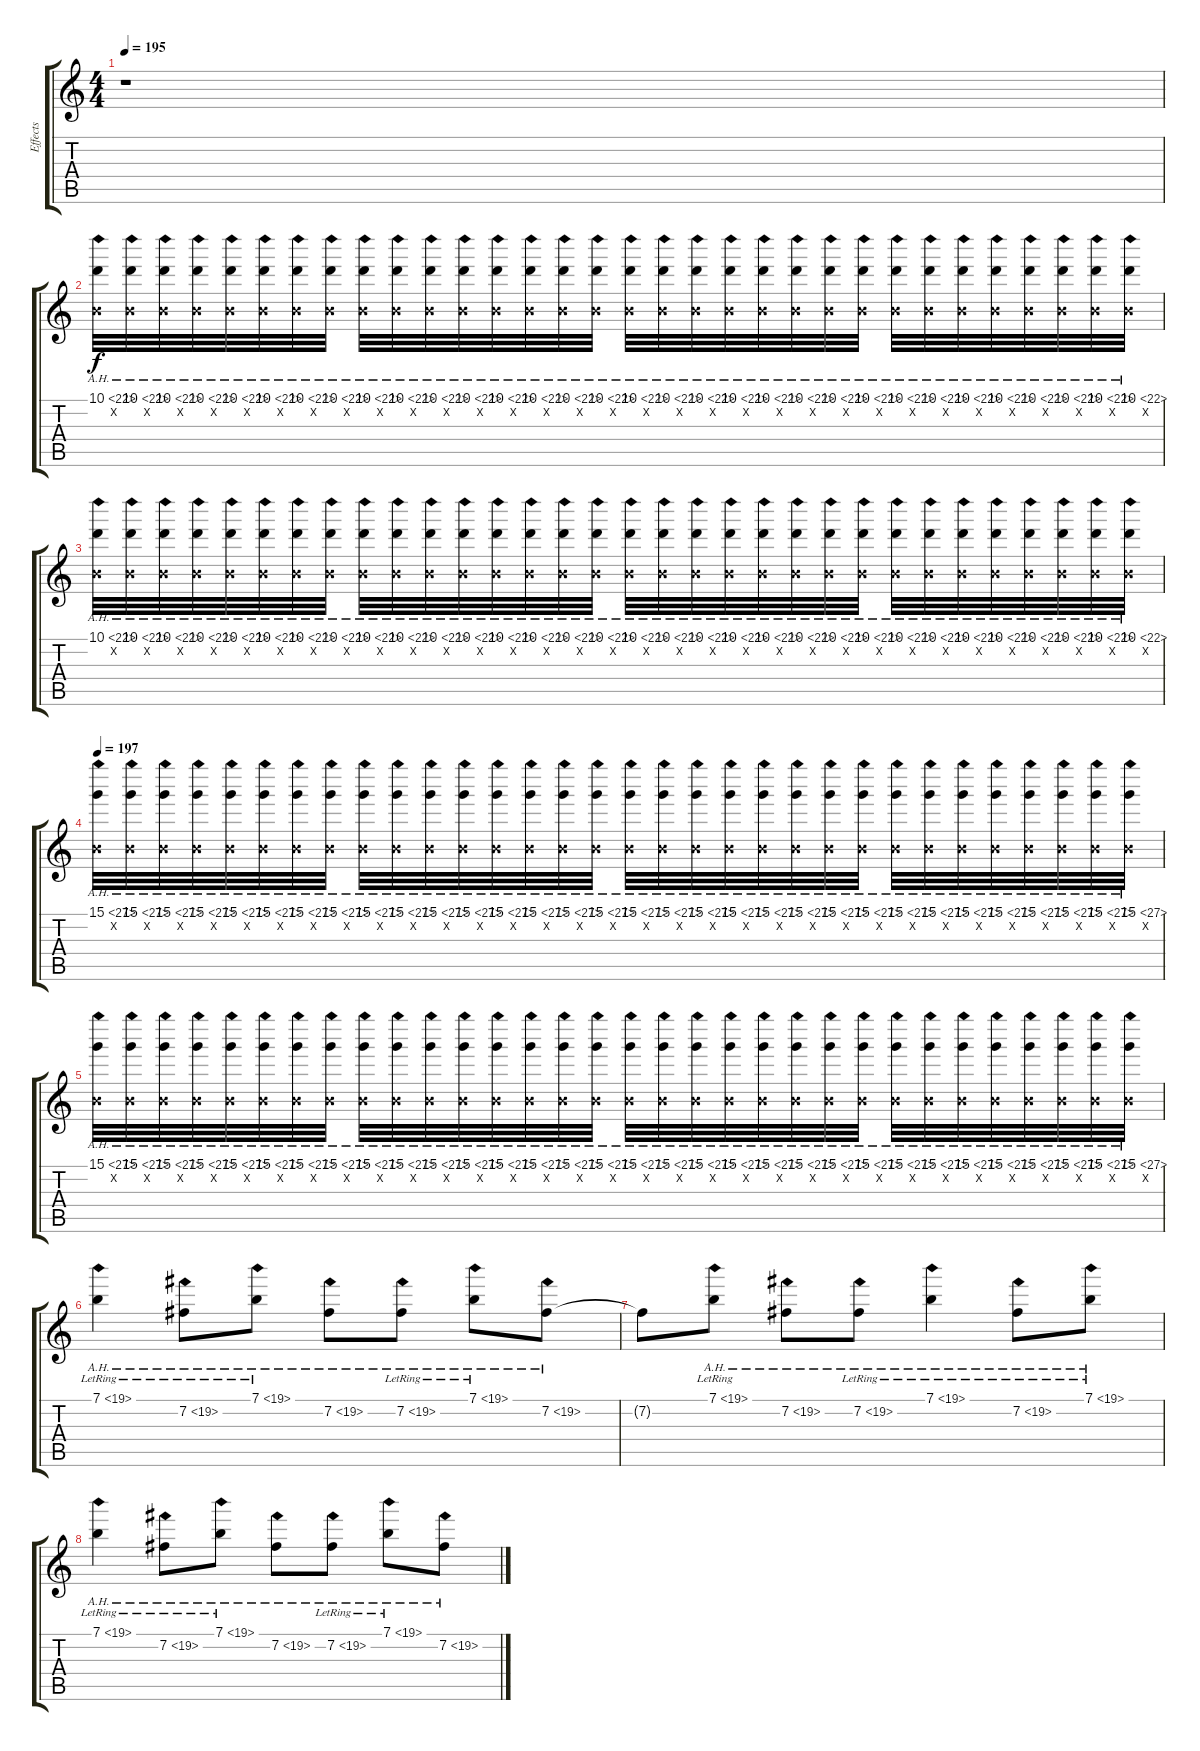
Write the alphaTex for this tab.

\track ("Effects" "Effects") {instrument overdrivenguitar}
\staff {score tabs}
\tuning (E4 B3 G3 D3 A2 E2) {hide}
\ts (4 4)
\tempo 195
\clef g2
\ks c
r.1{dy f} |
(10.1{ah 12} 0.2{x}).32{balance 8} (10.1{ah 12} 0.2{x}).32 (10.1{ah 12} 0.2{x}).32 (10.1{ah 12} 0.2{x}).32 (10.1{ah 12} 0.2{x}).32 (10.1{ah 12} 0.2{x}).32 (10.1{ah 12} 0.2{x}).32 (10.1{ah 12} 0.2{x}).32 (10.1{ah 12} 0.2{x}).32 (10.1{ah 12} 0.2{x}).32 (10.1{ah 12} 0.2{x}).32 (10.1{ah 12} 0.2{x}).32 (10.1{ah 12} 0.2{x}).32 (10.1{ah 12} 0.2{x}).32 (10.1{ah 12} 0.2{x}).32 (10.1{ah 12} 0.2{x}).32 (10.1{ah 12} 0.2{x}).32 (10.1{ah 12} 0.2{x}).32 (10.1{ah 12} 0.2{x}).32 (10.1{ah 12} 0.2{x}).32 (10.1{ah 12} 0.2{x}).32 (10.1{ah 12} 0.2{x}).32 (10.1{ah 12} 0.2{x}).32 (10.1{ah 12} 0.2{x}).32 (10.1{ah 12} 0.2{x}).32 (10.1{ah 12} 0.2{x}).32 (10.1{ah 12} 0.2{x}).32 (10.1{ah 12} 0.2{x}).32 (10.1{ah 12} 0.2{x}).32 (10.1{ah 12} 0.2{x}).32 (10.1{ah 12} 0.2{x}).32 (10.1{ah 12} 0.2{x}).32 |
(10.1{ah 12} 0.2{x}).32{balance 8} (10.1{ah 12} 0.2{x}).32 (10.1{ah 12} 0.2{x}).32 (10.1{ah 12} 0.2{x}).32 (10.1{ah 12} 0.2{x}).32 (10.1{ah 12} 0.2{x}).32 (10.1{ah 12} 0.2{x}).32 (10.1{ah 12} 0.2{x}).32 (10.1{ah 12} 0.2{x}).32 (10.1{ah 12} 0.2{x}).32 (10.1{ah 12} 0.2{x}).32 (10.1{ah 12} 0.2{x}).32 (10.1{ah 12} 0.2{x}).32 (10.1{ah 12} 0.2{x}).32 (10.1{ah 12} 0.2{x}).32 (10.1{ah 12} 0.2{x}).32 (10.1{ah 12} 0.2{x}).32 (10.1{ah 12} 0.2{x}).32 (10.1{ah 12} 0.2{x}).32 (10.1{ah 12} 0.2{x}).32 (10.1{ah 12} 0.2{x}).32 (10.1{ah 12} 0.2{x}).32 (10.1{ah 12} 0.2{x}).32 (10.1{ah 12} 0.2{x}).32 (10.1{ah 12} 0.2{x}).32 (10.1{ah 12} 0.2{x}).32 (10.1{ah 12} 0.2{x}).32 (10.1{ah 12} 0.2{x}).32 (10.1{ah 12} 0.2{x}).32 (10.1{ah 12} 0.2{x}).32 (10.1{ah 12} 0.2{x}).32 (10.1{ah 12} 0.2{x}).32 |
\tempo 197
(15.1{ah 12} 0.2{x}).32 (15.1{ah 12} 0.2{x}).32 (15.1{ah 12} 0.2{x}).32 (15.1{ah 12} 0.2{x}).32 (15.1{ah 12} 0.2{x}).32 (15.1{ah 12} 0.2{x}).32 (15.1{ah 12} 0.2{x}).32 (15.1{ah 12} 0.2{x}).32 (15.1{ah 12} 0.2{x}).32 (15.1{ah 12} 0.2{x}).32 (15.1{ah 12} 0.2{x}).32 (15.1{ah 12} 0.2{x}).32 (15.1{ah 12} 0.2{x}).32 (15.1{ah 12} 0.2{x}).32 (15.1{ah 12} 0.2{x}).32 (15.1{ah 12} 0.2{x}).32 (15.1{ah 12} 0.2{x}).32 (15.1{ah 12} 0.2{x}).32 (15.1{ah 12} 0.2{x}).32 (15.1{ah 12} 0.2{x}).32 (15.1{ah 12} 0.2{x}).32 (15.1{ah 12} 0.2{x}).32 (15.1{ah 12} 0.2{x}).32 (15.1{ah 12} 0.2{x}).32 (15.1{ah 12} 0.2{x}).32 (15.1{ah 12} 0.2{x}).32 (15.1{ah 12} 0.2{x}).32 (15.1{ah 12} 0.2{x}).32 (15.1{ah 12} 0.2{x}).32 (15.1{ah 12} 0.2{x}).32 (15.1{ah 12} 0.2{x}).32 (15.1{ah 12} 0.2{x}).32 |
(15.1{ah 12} 0.2{x}).32 (15.1{ah 12} 0.2{x}).32 (15.1{ah 12} 0.2{x}).32 (15.1{ah 12} 0.2{x}).32 (15.1{ah 12} 0.2{x}).32 (15.1{ah 12} 0.2{x}).32 (15.1{ah 12} 0.2{x}).32 (15.1{ah 12} 0.2{x}).32 (15.1{ah 12} 0.2{x}).32 (15.1{ah 12} 0.2{x}).32 (15.1{ah 12} 0.2{x}).32 (15.1{ah 12} 0.2{x}).32 (15.1{ah 12} 0.2{x}).32 (15.1{ah 12} 0.2{x}).32 (15.1{ah 12} 0.2{x}).32 (15.1{ah 12} 0.2{x}).32 (15.1{ah 12} 0.2{x}).32 (15.1{ah 12} 0.2{x}).32 (15.1{ah 12} 0.2{x}).32 (15.1{ah 12} 0.2{x}).32 (15.1{ah 12} 0.2{x}).32 (15.1{ah 12} 0.2{x}).32 (15.1{ah 12} 0.2{x}).32 (15.1{ah 12} 0.2{x}).32 (15.1{ah 12} 0.2{x}).32 (15.1{ah 12} 0.2{x}).32 (15.1{ah 12} 0.2{x}).32 (15.1{ah 12} 0.2{x}).32 (15.1{ah 12} 0.2{x}).32 (15.1{ah 12} 0.2{x}).32 (15.1{ah 12} 0.2{x}).32 (15.1{ah 12} 0.2{x}).32 |
7.1{ah 12 lr}.4{balance 2} 7.2{ah 12 lr}.8{balance 15} 7.1{ah 12 lr}.8{balance 1} 7.2{ah 12}.8 7.2{ah 12 lr}.8 7.1{ah 12 lr}.8{balance 15} 7.2{ah 12}.8{balance 1} |
7.2{t}.8 7.1{ah 12 lr}.8 7.2{ah 12}.8{balance 15} 7.2{ah 12 lr}.8{balance 0} 7.1{ah 12 lr}.4 7.2{ah 12 lr}.8{balance 16} 7.1{ah 12 lr}.8{balance 0} |
7.1{ah 12 lr}.4{balance 2} 7.2{ah 12 lr}.8{balance 15} 7.1{ah 12 lr}.8{balance 1} 7.2{ah 12}.8 7.2{ah 12 lr}.8 7.1{ah 12 lr}.8{balance 15} 7.2{ah 12}.8{balance 1}
